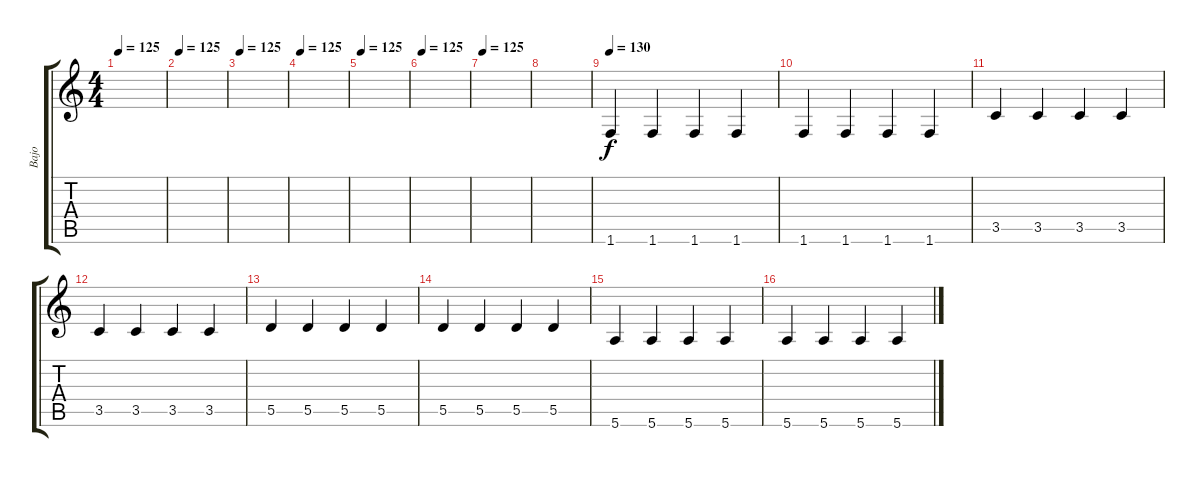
\track ("Bajo" "Bajo") {instrument electricbassfinger}
\staff {score tabs}
\tuning (E4 B3 G3 D3 A2 E2) {hide}
\ts (4 4)
\tempo 125
\clef g2
\ks c
|
\tempo 125
|
\tempo 125
|
\tempo 125
|
\tempo 125
|
\tempo 125
|
\tempo 125
|
|
\tempo 130
1.6.4 1.6.4 1.6.4 1.6.4 |
1.6.4 1.6.4 1.6.4 1.6.4 |
3.5.4 3.5.4 3.5.4 3.5.4 |
3.5.4 3.5.4 3.5.4 3.5.4 |
5.5.4 5.5.4 5.5.4 5.5.4 |
5.5.4 5.5.4 5.5.4 5.5.4 |
5.6.4 5.6.4 5.6.4 5.6.4 |
5.6.4 5.6.4 5.6.4 5.6.4
